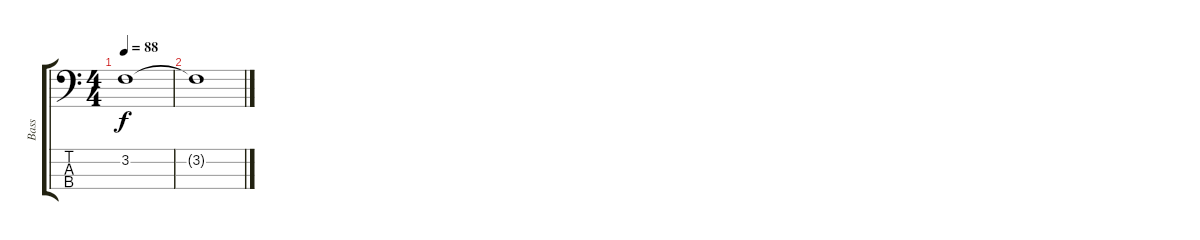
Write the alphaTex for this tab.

\track ("Bass" "Bass") {instrument synthbass2}
\staff {score tabs}
\tuning (G2 D2 A1 E1) {hide}
\ts (4 4)
\tempo 88
\clef f4
\ks c
3.2.1{dy f} |
3.2{t}.1
